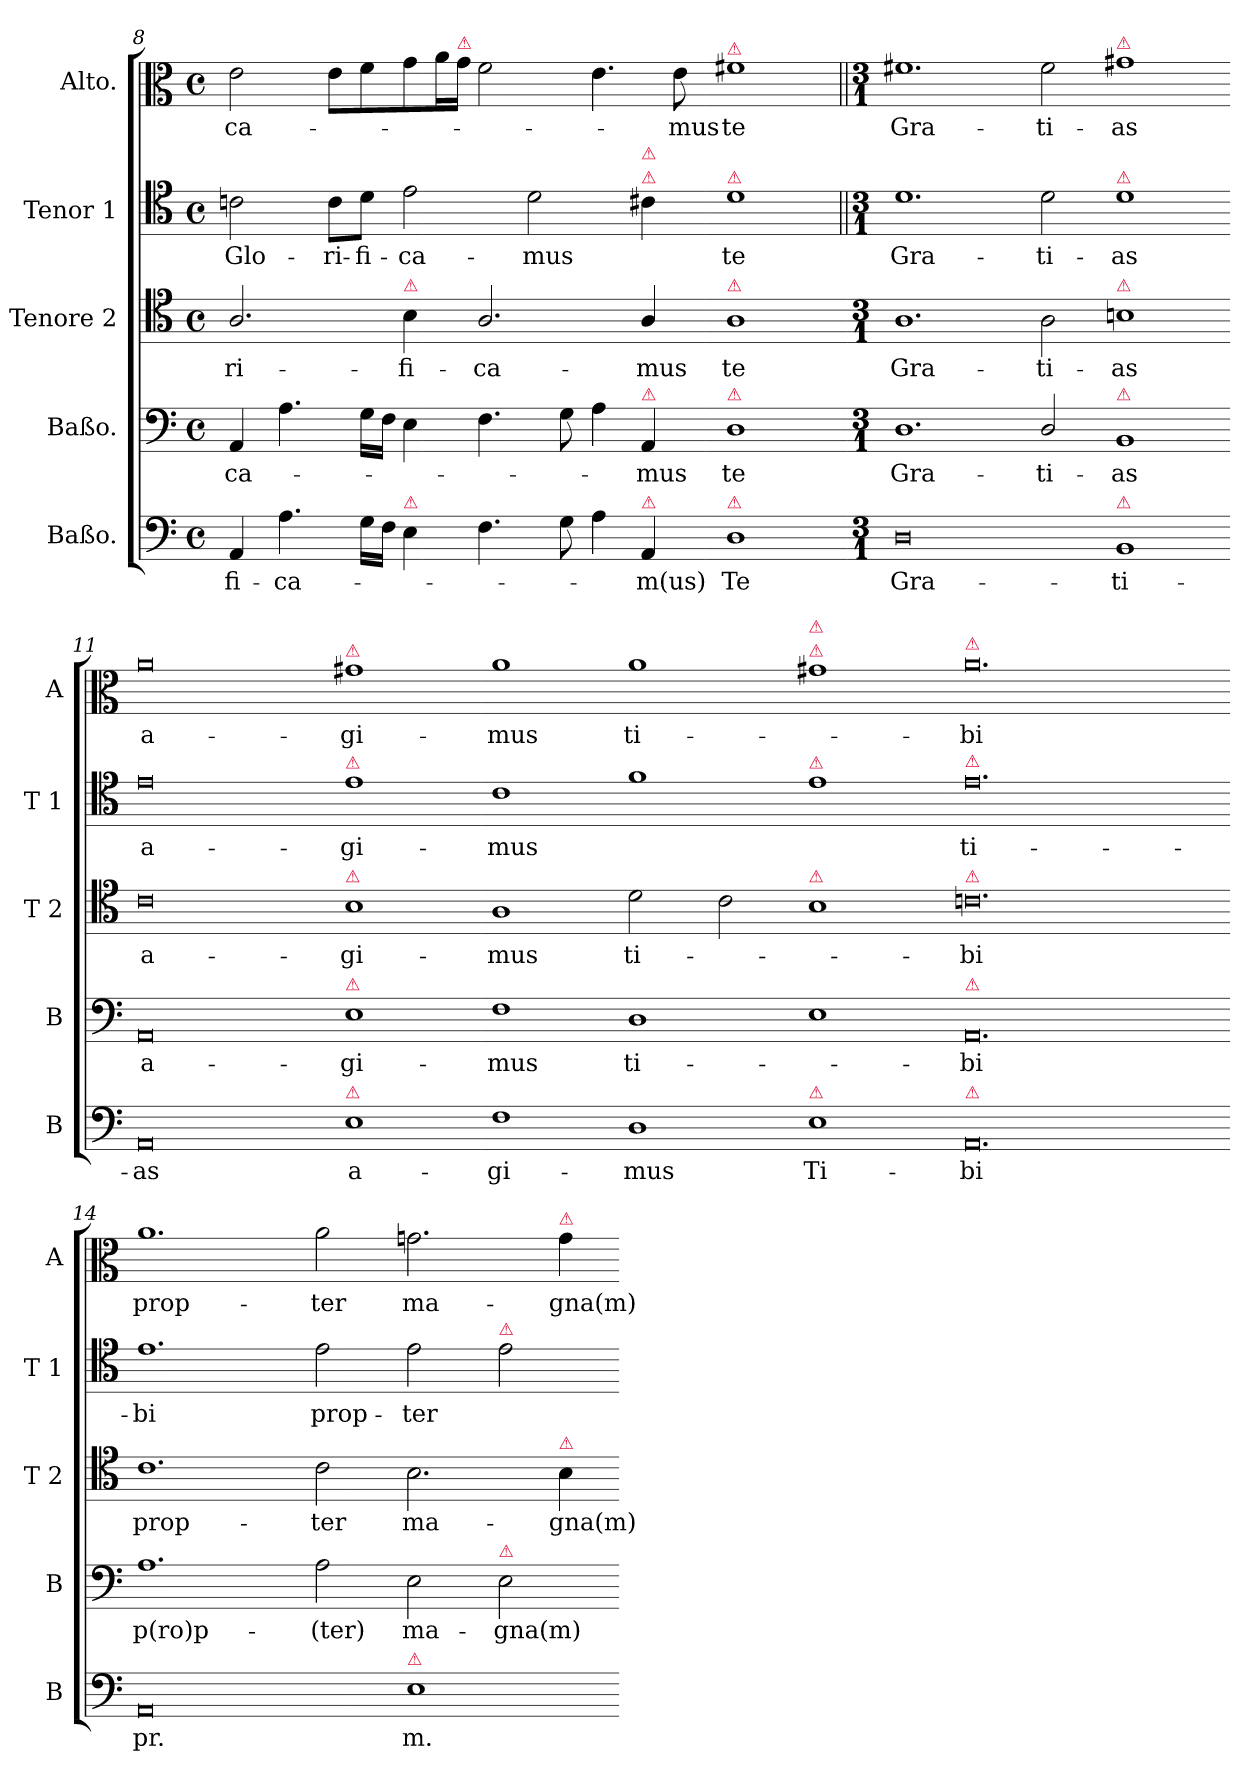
**kern	**text	**kern	**text	**kern	**text	**kern	**text	**kern	**text
*part5	*part5	*part4	*part4	*part3	*part3	*part2	*part2	*part1	*part1
*staff5	*staff5	*staff4	*staff4	*staff3	*staff3	*staff2	*staff2	*staff1	*staff1
*I"Baßo.	*	*I"Baßo.	*	*I"Tenore 2	*	*I"Tenor 1	*	*I"Alto.	*
*I'B	*	*I'B	*	*I'T 2	*	*I'T 1	*	*I'A	*
*clefF4	*	*clefF4	*	*clefC4	*	*clefC4	*	*clefC3	*
*k[]	*	*k[]	*	*k[]	*	*k[]	*	*k[]	*
*a:	*	*a:	*	*a:	*	*a:	*	*a:	*
*M2/1	*	*M2/1	*	*M2/1	*	*M2/1	*	*M2/1	*
*met(c)	*	*met(c)	*	*met(c)	*	*met(c)	*	*met(c)	*
=8	=8	=8	=8	=8	=8	=8	=8	=8	=8
4AA/	-fi-	4AA/	-ca-	2.A/	-ri-	2cn\	Glo-	2e\	-ca-
4.A\	-ca-	4.A\	.	.	.	.	.	.	.
.	.	.	.	.	.	8c\L	-ri-	8e\L	.
16G\LL	.	16G\LL	.	.	.	8d\J	-fi-	8f\	.
16F\JJ	.	16F\JJ	.	.	.	.	.	.	.
!	!	!	!	!LO:TX:a:color=crimson:t=⚠	!	!	!	!	!
!LO:TX:a:color=crimson:t=⚠	!	!	!	!	!	!	!	!	!
4E\	.	4E\	.	4B\	-fi-	2e\	-ca-	8g\	.
.	.	.	.	.	.	.	.	16a\L	.
!	!	!	!	!	!	!	!	!LO:TX:a:color=crimson:t=⚠	!
.	.	.	.	.	.	.	.	16g\JJ	.
4.F\	.	4.F\	.	2.A/	-ca-	.	.	2f\	.
.	.	.	.	.	.	2d\	-mus	.	.
8G\	.	8G\	.	.	.	.	.	.	.
4A\	.	4A\	.	.	.	.	.	4.e\	.
!	!	!	!	!	!	!LO:TX:a:color=crimson:t=⚠	!	!	!
!	!	!	!	!	!	!LO:TX:a:color=crimson:t=⚠	!	!	!
!	!	!LO:TX:a:color=crimson:t=⚠	!	!	!	!	!	!	!
!LO:TX:a:color=crimson:t=⚠	!	!	!	!	!	!	!	!	!
4AA/	-m(us)	4AA/	-mus	4A/	-mus	4c#X\	.	.	.
.	.	.	.	.	.	.	.	8e\	-mus
=9-	=9-	=9-	=9-	=9-	=9-	=9-	=9-	=9-	=9-
!	!	!	!	!	!	!	!	!LO:TX:a:color=crimson:t=⚠	!
!	!	!	!	!	!	!LO:TX:a:color=crimson:t=⚠	!	!	!
!	!	!	!	!LO:TX:a:color=crimson:t=⚠	!	!	!	!	!
!	!	!LO:TX:a:color=crimson:t=⚠	!	!	!	!	!	!	!
!LO:TX:a:color=crimson:t=⚠	!	!	!	!	!	!	!	!	!
1D\	Te	1D\	te	1A\	te	1d\	te	1f#X\	te
=10-	=10||	=10-	=10||	=10-	=10||	=10||	=10||	=10||	=10||
*M3/1	*	*M3/1	*	*M3/1	*	*M3/1	*	*M3/1	*
0D\	Gra-	1.D\	Gra-	1.A\	Gra-	1.d\	Gra-	1.f#X\	Gra-
.	.	2D/	-ti-	2A\	-ti-	2d\	-ti-	2f#\	-ti-
!	!	!	!	!	!	!	!	!LO:TX:a:color=crimson:t=⚠	!
!	!	!	!	!	!	!LO:TX:a:color=crimson:t=⚠	!	!	!
!	!	!	!	!LO:TX:a:color=crimson:t=⚠	!	!	!	!	!
!	!	!LO:TX:a:color=crimson:t=⚠	!	!	!	!	!	!	!
!LO:TX:a:color=crimson:t=⚠	!	!	!	!	!	!	!	!	!
1BB/	-ti-	1BB/	-as	1Bn\	-as	1d\	-as	1g#X\	-as
=11-	=11-	=11-	=11-	=11-	=11-	=11-	=11-	=11-	=11-
0AA/	-as	0AA/	a-	0c\	a-	0e\	a-	0a\	a-
!	!	!	!	!	!	!	!	!LO:TX:a:color=crimson:t=⚠	!
!	!	!	!	!	!	!LO:TX:a:color=crimson:t=⚠	!	!	!
!	!	!	!	!LO:TX:a:color=crimson:t=⚠	!	!	!	!	!
!	!	!LO:TX:a:color=crimson:t=⚠	!	!	!	!	!	!	!
!LO:TX:a:color=crimson:t=⚠	!	!	!	!	!	!	!	!	!
1E\	a-	1E\	-gi-	1B\	-gi-	1e\	-gi-	1g#X\	-gi-
=12-	=12-	=12-	=12-	=12-	=12-	=12-	=12-	=12-	=12-
1F\	-gi-	1F\	-mus	1A\	-mus	1c\	-mus	1a\	-mus
1D\	-mus	1D\	ti-	2d\	ti-	1f\	.	1a\	ti-
.	.	.	.	2c\	.	.	.	.	.
!	!	!	!	!	!	!	!	!LO:TX:a:color=crimson:t=⚠	!
!	!	!	!	!	!	!	!	!LO:TX:a:color=crimson:t=⚠	!
!	!	!	!	!	!	!LO:TX:a:color=crimson:t=⚠	!	!	!
!	!	!	!	!LO:TX:a:color=crimson:t=⚠	!	!	!	!	!
!LO:TX:a:color=crimson:t=⚠	!	!	!	!	!	!	!	!	!
1E\	Ti-	1E\	.	1B\	.	1e\	.	1g#X\	.
=13-	=13-	=13-	=13-	=13-	=13-	=13-	=13-	=13-	=13-
!	!	!	!	!	!	!	!	!LO:TX:a:color=crimson:t=⚠	!
!	!	!	!	!	!	!LO:TX:a:color=crimson:t=⚠	!	!	!
!	!	!	!	!LO:TX:a:color=crimson:t=⚠	!	!	!	!	!
!	!	!LO:TX:a:color=crimson:t=⚠	!	!	!	!	!	!	!
!LO:TX:a:color=crimson:t=⚠	!	!	!	!	!	!	!	!	!
0.AA/	-bi	0.AA/	-bi	0.cn\	-bi	0.e\	ti-	0.a\	-bi
=14-	=14-	=14-	=14-	=14-	=14-	=14-	=14-	=14-	=14-
0AA\	pr.	1.A\	p(ro)p-	1.c\	prop-	1.e\	-bi	1.a\	prop-
.	.	2A\	-(ter)	2c\	-ter	2e\	prop-	2a\	-ter
!LO:TX:a:color=crimson:t=⚠	!	!	!	!	!	!	!	!	!
1E\	m.	2E\	ma-	2.B\	ma-	2e\	-ter	2.gn\	ma-
!	!	!	!	!	!	!LO:TX:a:color=crimson:t=⚠	!	!	!
!	!	!LO:TX:a:color=crimson:t=⚠	!	!	!	!	!	!	!
.	.	2E\	-gna(m)	.	.	2e\	.	.	.
!	!	!	!	!	!	!	!	!LO:TX:a:color=crimson:t=⚠	!
!	!	!	!	!LO:TX:a:color=crimson:t=⚠	!	!	!	!	!
.	.	.	.	4B\	-gna(m)	.	.	4g\	-gna(m)
=-	=-	=-	=-	=-	=-	=-	=-	=-	=-
*-	*-	*-	*-	*-	*-	*-	*-	*-	*-
